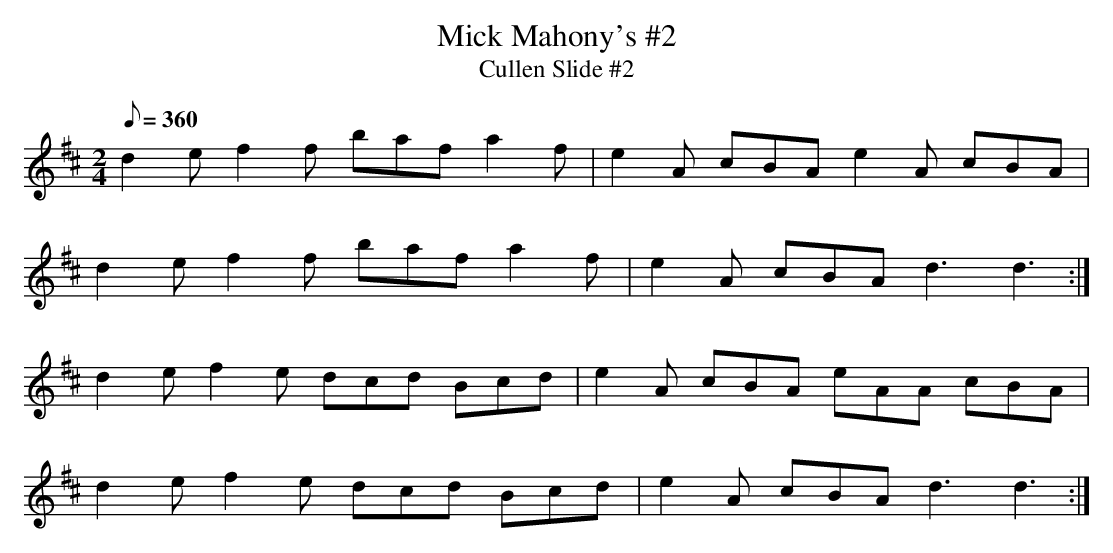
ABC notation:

X:1
T: Mick Mahony's #2
T: Cullen Slide #2
L: 1/8
M: 2/4
Q: 360
K: D
d2e f2f baf a2f|e2A cBA e2A cBA|
d2e f2f baf a2f|e2A cBA d3 d3 :|
d2e f2e dcd Bcd|e2A cBA eAA cBA|
d2e f2e dcd Bcd|e2A cBA d3 d3 :|
